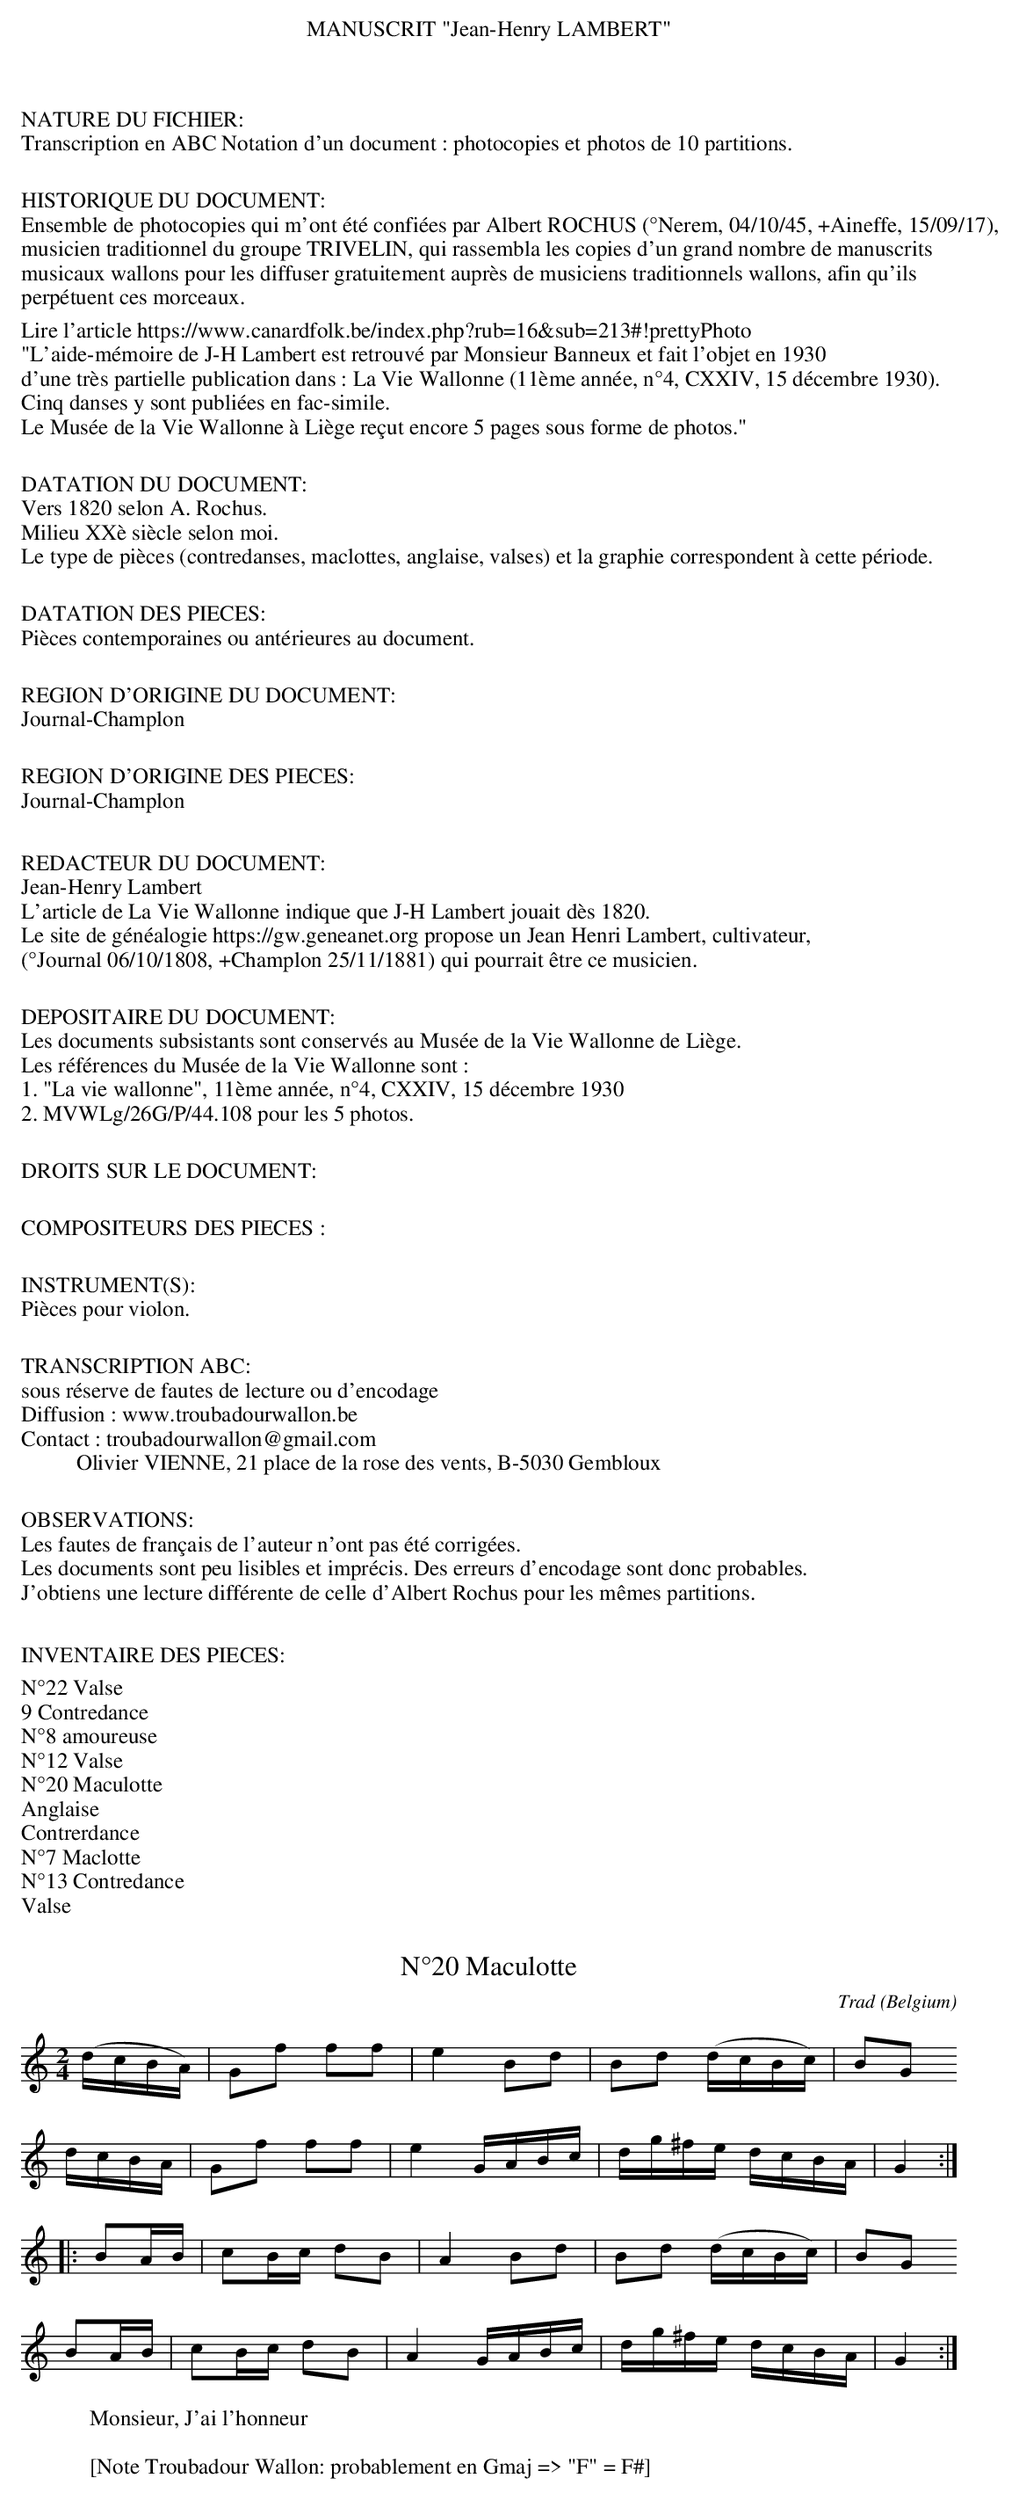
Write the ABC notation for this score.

X:1
T:N°20 Maculotte
C:Trad
O:Belgium
M:2/4
L:1/16
K:C
(dcBA)|G2f2 f2f2|e4 B2d2|B2d2 (dcBc)|B2G2
dcBA|G2f2 f2f2|e4 GABc|dg^fe dcBA|G4:|
|:B2AB|c2Bc d2B2|A4 B2d2|B2d2 (dcBc)|B2G2
B2AB|c2Bc d2B2|A4 GABc|dg^fe dcBA|G4:|]
W:Monsieur, J'ai l'honneur
W:
W: [Note Troubadour Wallon: probablement en Gmaj => "F" = F#]
